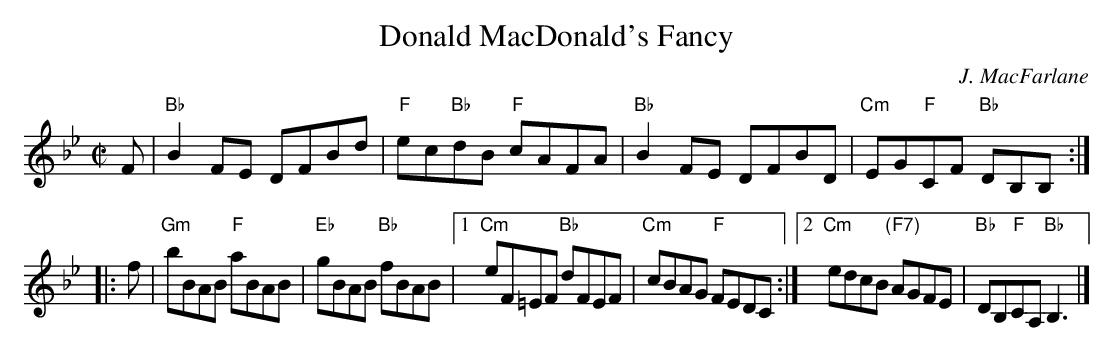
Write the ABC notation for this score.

X:1
T: Donald MacDonald's Fancy
C: J. MacFarlane
M: C|
L: 1/8
K: Bb
F |\
"Bb"B2FE DFBd | "F"ec"Bb"dB "F"cAFA |\
"Bb"B2FE DFBD | "Cm"EG"F"CF "Bb"DB,B, :|
|: f |\
"Gm"bBAB "F"aBAB | "Eb"gBAB "Bb"fBAB |\
[1 "Cm"eF=EF "Bb"dFEF | "Cm"cBAG "F"FEDC :|\
[2 "Cm"edcB "(F7)"AGFE | "Bb"DB,"F"CA, "Bb"B,3 |]
